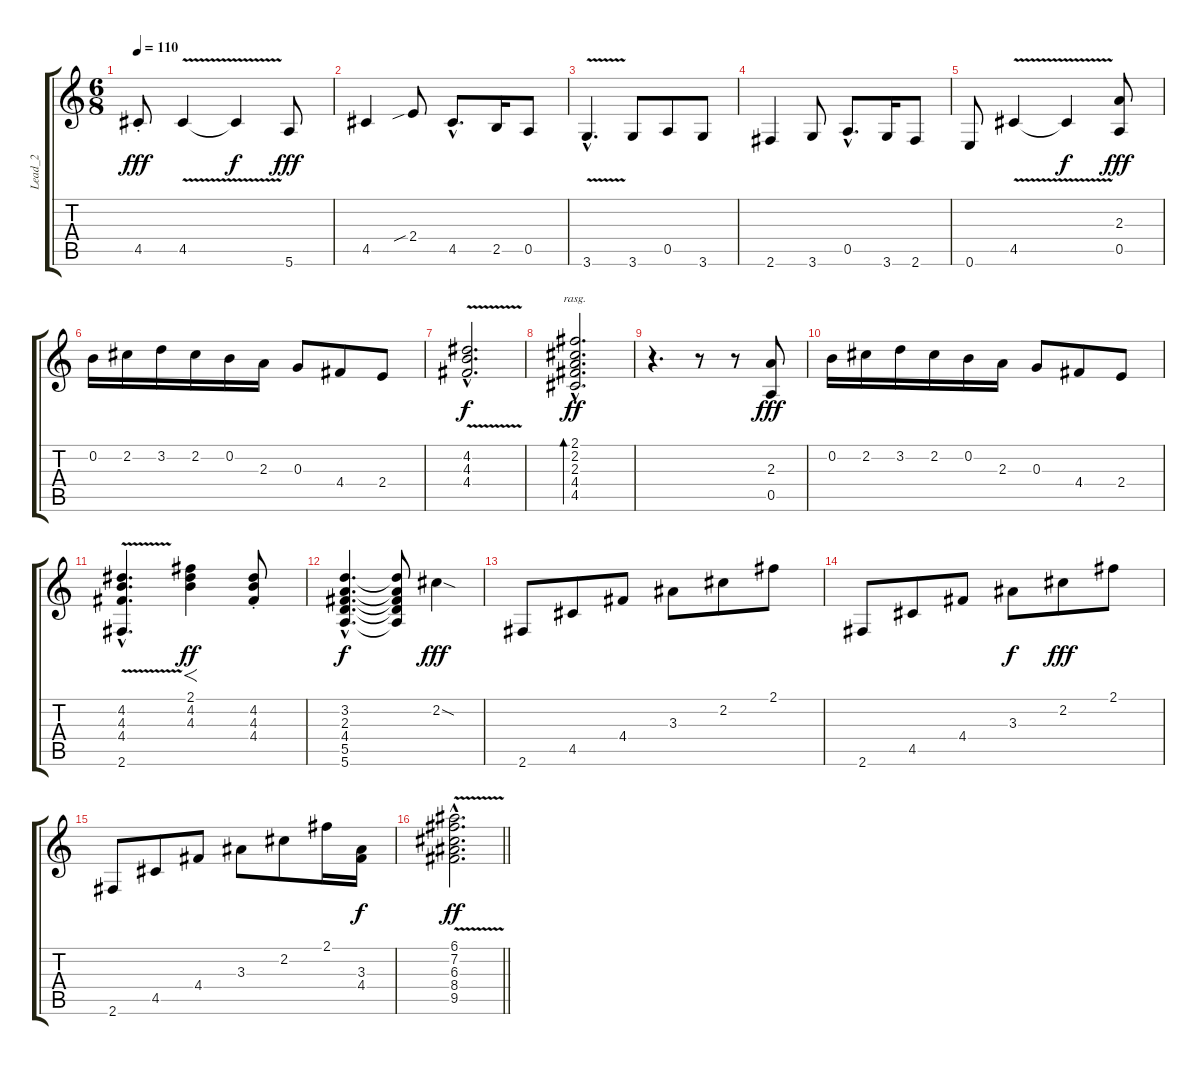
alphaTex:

\track ("Lead_2" "Lead_2") {instrument acousticguitarnylon}
\staff {score tabs}
\tuning (E4 B3 G3 D3 A2 E2) {hide}
\ts (6 8)
\tempo 110
\clef g2
\ks c
4.5{st}.8{dy fff} 4.5{v}.4 4.5{t}.4{dy f} 5.6.8{dy fff} |
4.5.4 2.4{sib}.8 4.5{hac}.8{d} 2.5.16 0.5.8 |
3.6{v hac}.4{d} 3.6.8 0.5.8 3.6.8 |
2.6.4 3.6.8 0.5{hac}.8{d} 3.6.16 2.6.8 |
0.6.8 4.5{v}.4 4.5{t}.4{dy f} (2.3 0.5).8{dy fff} |
0.2.16{volume 12} 2.2.16 3.2.16 2.2.16 0.2.16 2.3.16 0.3.8 4.4.8 2.4.8 |
(4.2{v hac} 4.3{v hac} 4.4{v hac}).2{d dy f} |
(2.1{hac} 2.2{hac} 2.3{hac} 4.4{hac} 4.5{hac}).2{d bd 480 rasg ii dy ff volume 14 balance 3 instrument acousticguitarsteel} |
r.4{d} r.8 r.8{volume 13 balance 8 instrument electricguitarclean} (2.3 0.5).8{dy fff} |
0.2.16 2.2.16 3.2.16 2.2.16 0.2.16 2.3.16 0.3.8 4.4.8 2.4.8 |
(4.2{v hac} 4.3{v hac} 4.4{v hac} 2.6{hac}).4{d instrument acousticguitarnylon} (2.1 4.2 4.3).4{f dy ff} (4.2{st} 4.3{st} 4.4{st}).8 |
(3.2{hac} 2.3{hac} 4.4{hac} 5.5{hac} 5.6{hac}).4{d dy f} (3.2{t} 2.3{t} 4.4{t} 5.5{t} 5.6{t}).8 2.2{sod}.4{dy fff} |
2.6.8{volume 12 balance 6 instrument electricguitarmuted} 4.5.8 4.4.8 3.3.8 2.2.8 2.1.8 |
2.6.8{volume 11 balance 11 instrument electricguitarmuted} 4.5.8 4.4.8 3.3.8{dy f} 2.2.8{dy fff} 2.1.8 |
2.6.8{balance 8 instrument acousticguitarnylon} 4.5.8 4.4.8 3.3.8 2.2.8 2.1.16 (3.3 4.4).16{dy f} |
\barLineRight lightlight
(6.1{v hac} 7.2{hac} 6.3{v hac} 8.4{v hac} 9.5{hac}).2{d dy ff}
